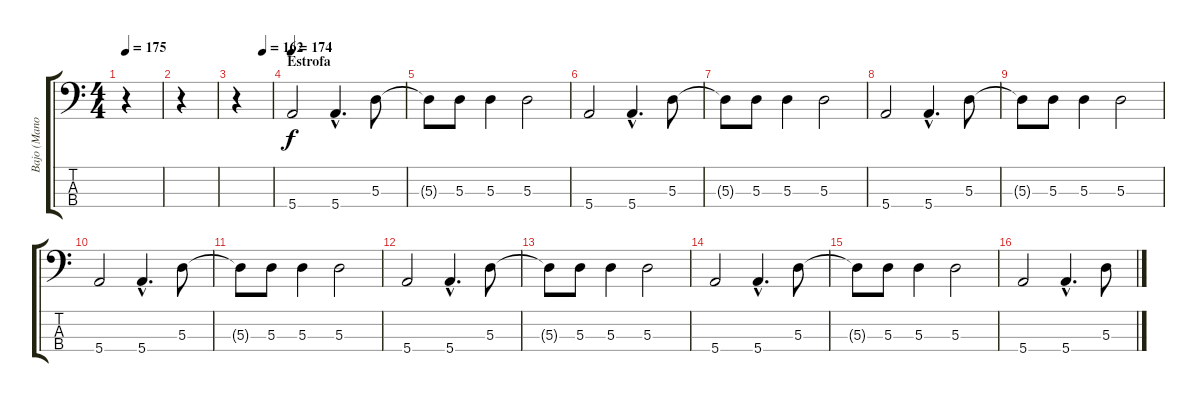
\track ("Bajo (Manolo Jauregui)" "Bajo (Mano") {instrument electricbassfinger}
\staff {score tabs}
\tuning (G2 D2 A1 E1) {hide}
\ts (4 4)
\tempo 175
\clef f4
\ks c
r.4{dy f instrument electricbassfinger} |
r.4 |
\tempo (162 0.75)
r.4 |
\section ("" "Estrofa")
\tempo 174
5.4.2 5.4{hac}.4{d} 5.3.8 |
5.3{t}.8 5.3.8 5.3.4 5.3.2 |
5.4.2 5.4{hac}.4{d} 5.3.8 |
5.3{t}.8 5.3.8 5.3.4 5.3.2 |
5.4.2 5.4{hac}.4{d} 5.3.8 |
5.3{t}.8 5.3.8 5.3.4 5.3.2 |
5.4.2 5.4{hac}.4{d} 5.3.8 |
5.3{t}.8 5.3.8 5.3.4 5.3.2 |
5.4.2 5.4{hac}.4{d} 5.3.8 |
5.3{t}.8 5.3.8 5.3.4 5.3.2 |
5.4.2 5.4{hac}.4{d} 5.3.8 |
5.3{t}.8 5.3.8 5.3.4 5.3.2 |
5.4.2 5.4{hac}.4{d} 5.3.8
